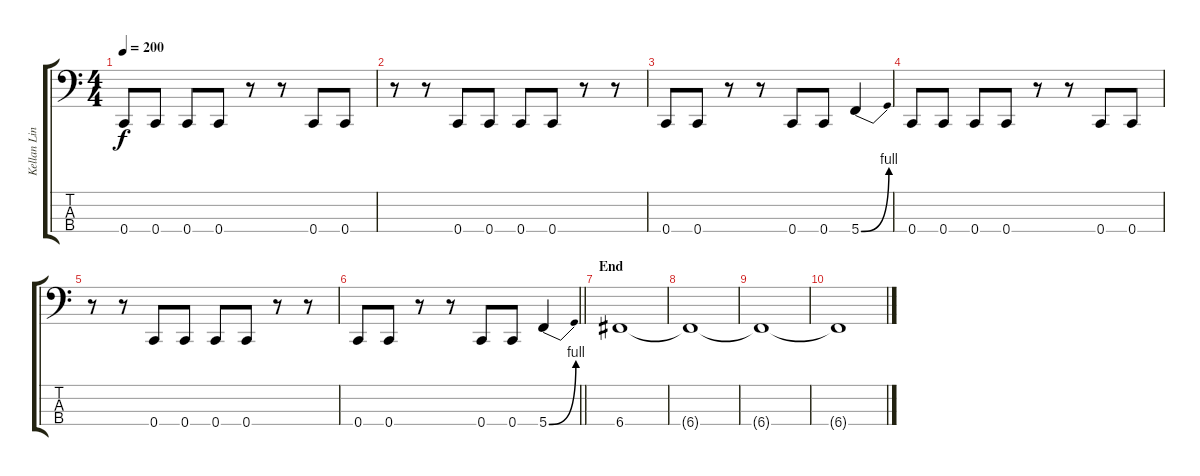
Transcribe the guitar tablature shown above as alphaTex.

\track ("Kellan Lindsay" "Kellan Lin") {instrument electricbasspick}
\staff {score tabs}
\tuning (F2 C2 G1 C1) {hide}
\ts (4 4)
\tempo 200
\clef f4
\ks c
0.4.8{dy f} 0.4.8 0.4.8 0.4.8 r.8 r.8 0.4.8 0.4.8 |
r.8 r.8 0.4.8 0.4.8 0.4.8 0.4.8 r.8 r.8 |
0.4.8 0.4.8 r.8 r.8 0.4.8 0.4.8 5.4{be (bend 0 0 60 4)}.4 |
0.4.8 0.4.8 0.4.8 0.4.8 r.8 r.8 0.4.8 0.4.8 |
r.8 r.8 0.4.8 0.4.8 0.4.8 0.4.8 r.8 r.8 |
\barLineRight lightlight
0.4.8 0.4.8 r.8 r.8 0.4.8 0.4.8 5.4{be (bend 0 0 60 4)}.4 |
\section ("" "End")
6.4.1 |
6.4{t}.1 |
6.4{t}.1 |
6.4{t}.1
